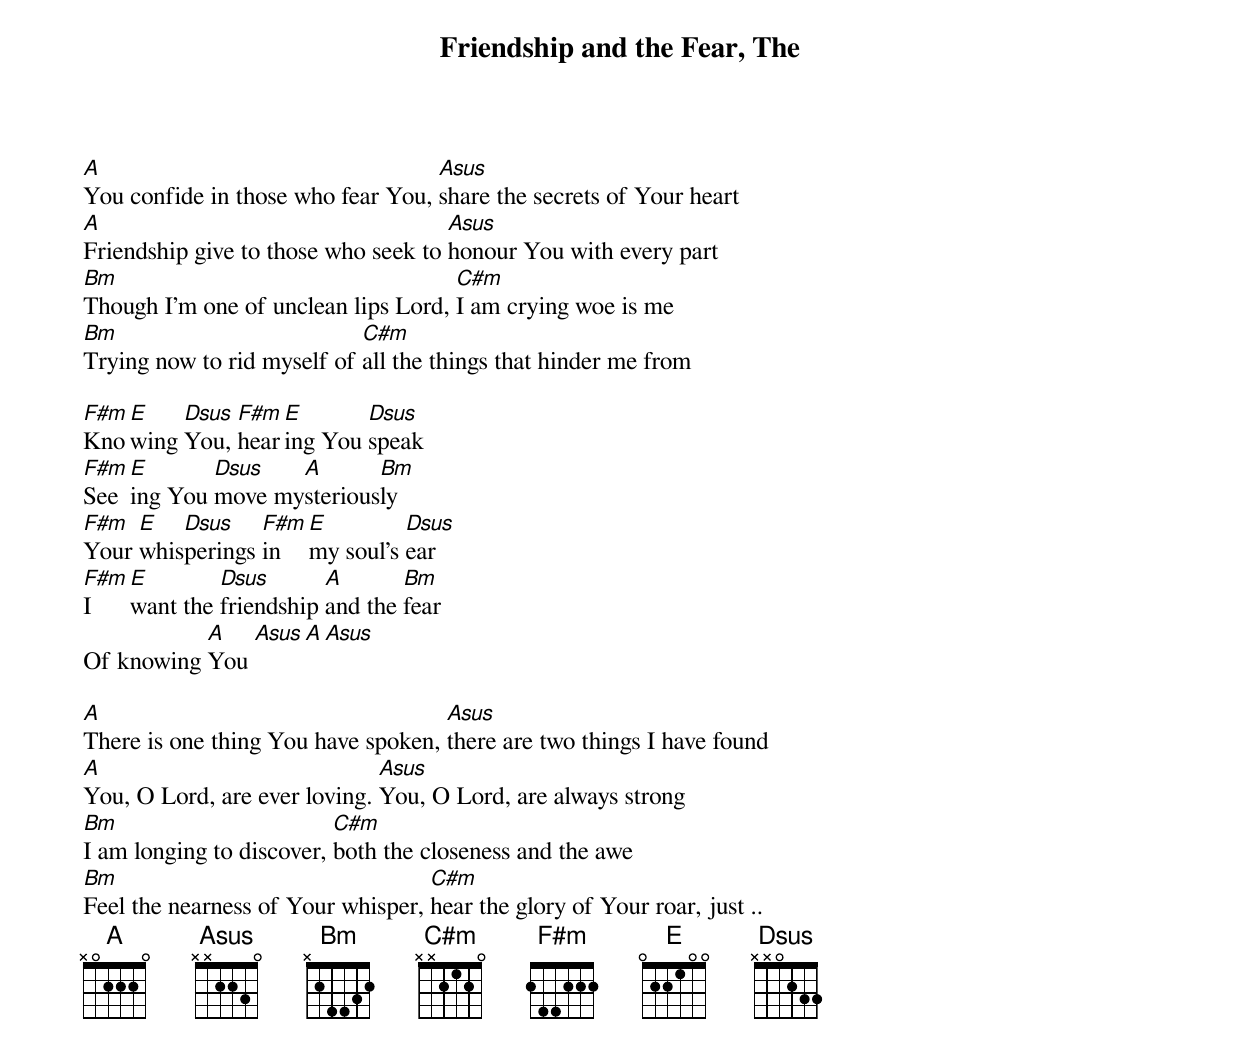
{title: Friendship and the Fear, The}
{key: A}
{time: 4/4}
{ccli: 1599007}
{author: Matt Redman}
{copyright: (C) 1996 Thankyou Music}

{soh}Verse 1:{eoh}
[A]You confide in those who fear You, [Asus]share the secrets of Your heart
[A]Friendship give to those who seek to [Asus]honour You with every part
[Bm]Though I'm one of unclean lips Lord, [C#m]I am crying woe is me
[Bm]Trying now to rid myself of [C#m]all the things that hinder me from

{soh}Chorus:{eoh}
[F#m]Kno[E]wing [Dsus]You, [F#m]hear[E]ing You [Dsus]speak
[F#m]See[E]ing You [Dsus]move my[A]sterious[Bm]ly
[F#m]Your [E]whis[Dsus]perings [F#m]in [E]my soul's [Dsus]ear
[F#m]I [E]want the [Dsus]friendship [A]and the [Bm]fear
Of knowing [A]You [Asus][A][Asus]

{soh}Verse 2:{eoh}
[A]There is one thing You have spoken, [Asus]there are two things I have found
[A]You, O Lord, are ever loving. [Asus]You, O Lord, are always strong
[Bm]I am longing to discover, [C#m]both the closeness and the awe
[Bm]Feel the nearness of Your whisper, [C#m]hear the glory of Your roar, just ..
